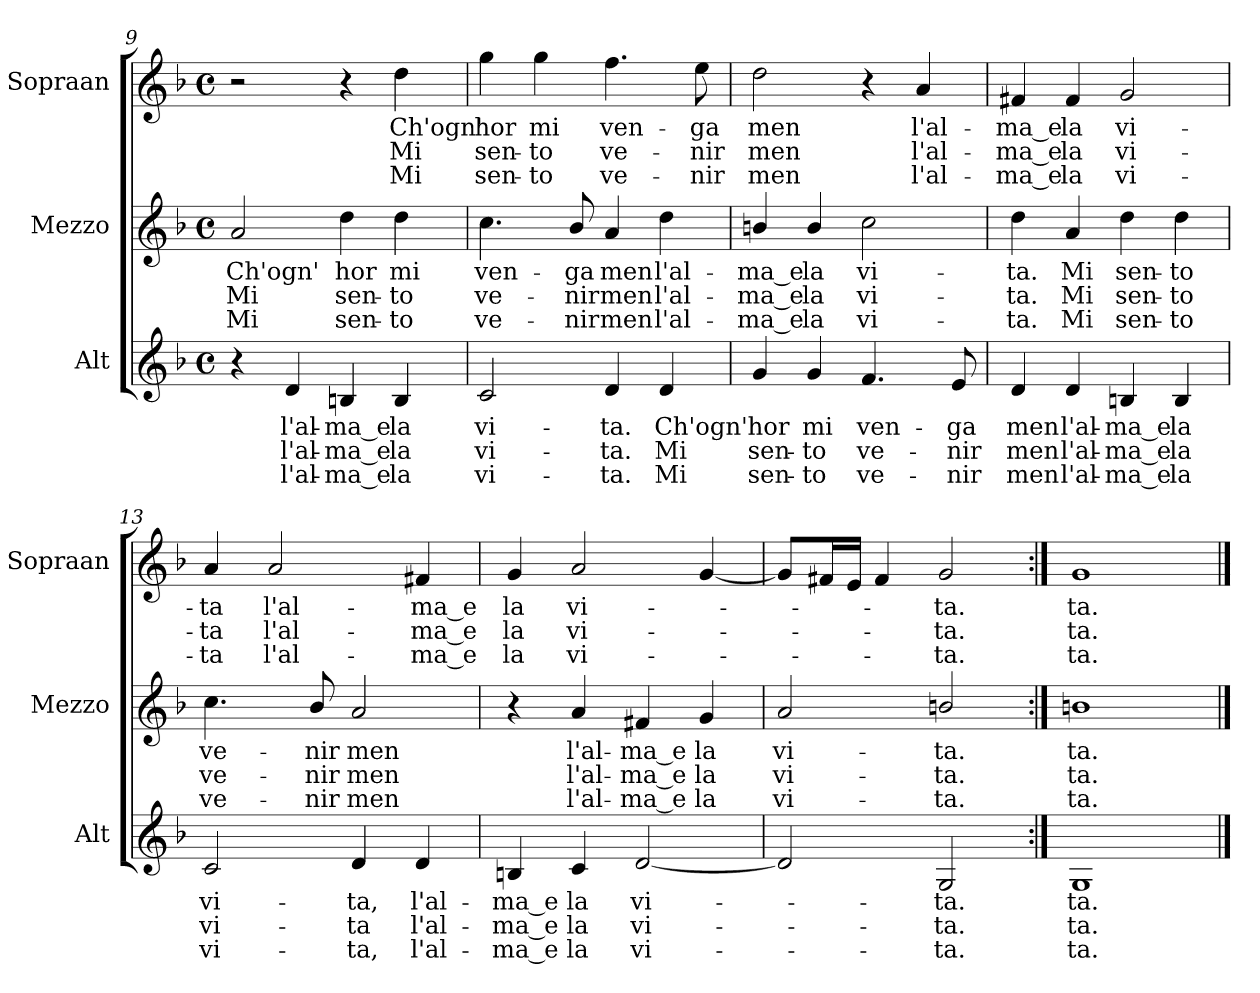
**kern	**text	**text	**text	**kern	**text	**text	**text	**kern	**text	**text	**text
*part3	*part3	*part3	*part3	*part2	*part2	*part2	*part2	*part1	*part1	*part1	*part1
*staff3	*staff3	*staff3	*staff3	*staff2	*staff2	*staff2	*staff2	*staff1	*staff1	*staff1	*staff1
*I"Alt	*	*	*	*I"Mezzo	*	*	*	*I"Sopraan	*	*	*
*I'Alt	*	*	*	*I'Mezzo	*	*	*	*I'Sopraan	*	*	*
*clefG2	*	*	*	*clefG2	*	*	*	*clefG2	*	*	*
*k[b-]	*	*	*	*k[b-]	*	*	*	*k[b-]	*	*	*
*F:	*	*	*	*F:	*	*	*	*F:	*	*	*
*M4/4	*	*	*	*M4/4	*	*	*	*M4/4	*	*	*
*met(c)	*	*	*	*met(c)	*	*	*	*met(c)	*	*	*
=9	=9	=9	=9	=9	=9	=9	=9	=9	=9	=9	=9
!	!	!	!	!	!LO:LY:b	!LO:LY:b	!LO:LY:b	!	!	!	!
4r	.	.	.	2a/	Ch'ogn'	Mi	Mi	2r	.	.	.
!	!LO:LY:b	!LO:LY:b	!LO:LY:b	!	!	!	!	!	!	!	!
4d/	l'al-	l'al-	l'al-	.	.	.	.	.	.	.	.
!	!LO:LY:b	!LO:LY:b	!LO:LY:b	!	!LO:LY:b	!LO:LY:b	!LO:LY:b	!	!	!	!
4Bn/	-ma_e	-ma_e	-ma_e	4dd\	hor	sen-	sen-	4r	.	.	.
!	!LO:LY:b	!LO:LY:b	!LO:LY:b	!	!LO:LY:b	!LO:LY:b	!LO:LY:b	!	!LO:LY:b	!LO:LY:b	!LO:LY:b
4B/	la	la	la	4dd\	mi	-to	-to	4dd\	Ch'ogn'	Mi	Mi
=10	=10	=10	=10	=10	=10	=10	=10	=10	=10	=10	=10
!	!LO:LY:b	!LO:LY:b	!LO:LY:b	!	!LO:LY:b	!LO:LY:b	!LO:LY:b	!	!LO:LY:b	!LO:LY:b	!LO:LY:b
2c/	vi-	vi-	vi-	4.cc\	ven-	ve-	ve-	4gg\	hor	sen-	sen-
!	!	!	!	!	!	!	!	!	!LO:LY:b	!LO:LY:b	!LO:LY:b
.	.	.	.	.	.	.	.	4gg\	mi	-to	-to
!	!	!	!	!	!LO:LY:b	!LO:LY:b	!LO:LY:b	!	!	!	!
.	.	.	.	8b-/	-ga	-nir	-nir	.	.	.	.
!	!LO:LY:b	!LO:LY:b	!LO:LY:b	!	!LO:LY:b	!LO:LY:b	!LO:LY:b	!	!LO:LY:b	!LO:LY:b	!LO:LY:b
4d/	-ta.	-ta.	-ta.	4a/	men	men	men	4.ff\	ven-	ve-	ve-
!	!LO:LY:b	!LO:LY:b	!LO:LY:b	!	!LO:LY:b	!LO:LY:b	!LO:LY:b	!	!	!	!
4d/	Ch'ogn'	Mi	Mi	4dd\	l'al-	l'al-	l'al-	.	.	.	.
!	!	!	!	!	!	!	!	!	!LO:LY:b	!LO:LY:b	!LO:LY:b
.	.	.	.	.	.	.	.	8ee\	-ga	-nir	-nir
!!LO:PB:g=z
=11	=11	=11	=11	=11	=11	=11	=11	=11	=11	=11	=11
!	!LO:LY:b	!LO:LY:b	!LO:LY:b	!	!LO:LY:b	!LO:LY:b	!LO:LY:b	!	!LO:LY:b	!LO:LY:b	!LO:LY:b
4g/	hor	sen-	sen-	4bn/	-ma_e	-ma_e	-ma_e	2dd\	men	men	men
!	!LO:LY:b	!LO:LY:b	!LO:LY:b	!	!LO:LY:b	!LO:LY:b	!LO:LY:b	!	!	!	!
4g/	mi	-to	-to	4b/	la	la	la	.	.	.	.
!	!LO:LY:b	!LO:LY:b	!LO:LY:b	!	!LO:LY:b	!LO:LY:b	!LO:LY:b	!	!	!	!
4.f/	ven-	ve-	ve-	2cc\	vi-	vi-	vi-	4r	.	.	.
!	!	!	!	!	!	!	!	!	!LO:LY:b	!LO:LY:b	!LO:LY:b
.	.	.	.	.	.	.	.	4a/	l'al-	l'al-	l'al-
!	!LO:LY:b	!LO:LY:b	!LO:LY:b	!	!	!	!	!	!	!	!
8e/	-ga	-nir	-nir	.	.	.	.	.	.	.	.
=12	=12	=12	=12	=12	=12	=12	=12	=12	=12	=12	=12
!	!LO:LY:b	!LO:LY:b	!LO:LY:b	!	!LO:LY:b	!LO:LY:b	!LO:LY:b	!	!LO:LY:b	!LO:LY:b	!LO:LY:b
4d/	men	men	men	4dd\	-ta.	-ta.	-ta.	4f#X/	-ma_e	-ma_e	-ma_e
!	!LO:LY:b	!LO:LY:b	!LO:LY:b	!	!LO:LY:b	!LO:LY:b	!LO:LY:b	!	!LO:LY:b	!LO:LY:b	!LO:LY:b
4d/	l'al-	l'al-	l'al-	4a/	Mi	Mi	Mi	4f#/	la	la	la
!	!LO:LY:b	!LO:LY:b	!LO:LY:b	!	!LO:LY:b	!LO:LY:b	!LO:LY:b	!	!LO:LY:b	!LO:LY:b	!LO:LY:b
4Bn/	-ma_e	-ma_e	-ma_e	4dd\	sen-	sen-	sen-	2g/	vi-	vi-	vi-
!	!LO:LY:b	!LO:LY:b	!LO:LY:b	!	!LO:LY:b	!LO:LY:b	!LO:LY:b	!	!	!	!
4B/	la	la	la	4dd\	-to	-to	-to	.	.	.	.
=13	=13	=13	=13	=13	=13	=13	=13	=13	=13	=13	=13
!	!LO:LY:b	!LO:LY:b	!LO:LY:b	!	!LO:LY:b	!LO:LY:b	!LO:LY:b	!	!LO:LY:b	!LO:LY:b	!LO:LY:b
2c/	vi-	vi-	vi-	4.cc\	ve-	ve-	ve-	4a/	-ta	-ta	-ta
!	!	!	!	!	!	!	!	!	!LO:LY:b	!LO:LY:b	!LO:LY:b
.	.	.	.	.	.	.	.	2a/	l'al-	l'al-	l'al-
!	!	!	!	!	!LO:LY:b	!LO:LY:b	!LO:LY:b	!	!	!	!
.	.	.	.	8b-/	-nir	-nir	-nir	.	.	.	.
!	!LO:LY:b	!LO:LY:b	!LO:LY:b	!	!LO:LY:b	!LO:LY:b	!LO:LY:b	!	!	!	!
4d/	-ta,	-ta	-ta,	2a/	men	men	men	.	.	.	.
!	!LO:LY:b	!LO:LY:b	!LO:LY:b	!	!	!	!	!	!LO:LY:b	!LO:LY:b	!LO:LY:b
4d/	l'al-	l'al-	l'al-	.	.	.	.	4f#X/	-ma_e	-ma_e	-ma_e
=14	=14	=14	=14	=14	=14	=14	=14	=14	=14	=14	=14
!	!LO:LY:b	!LO:LY:b	!LO:LY:b	!	!	!	!	!	!LO:LY:b	!LO:LY:b	!LO:LY:b
4Bn/	-ma_e	-ma_e	-ma_e	4r	.	.	.	4g/	la	la	la
!	!LO:LY:b	!LO:LY:b	!LO:LY:b	!	!LO:LY:b	!LO:LY:b	!LO:LY:b	!	!LO:LY:b	!LO:LY:b	!LO:LY:b
4c/	la	la	la	4a/	l'al-	l'al-	l'al-	2a/	vi-	vi-	vi-
!	!LO:LY:b	!LO:LY:b	!LO:LY:b	!	!LO:LY:b	!LO:LY:b	!LO:LY:b	!	!	!	!
[2d/	vi-	vi-	vi-	4f#X/	-ma_e	-ma_e	-ma_e	.	.	.	.
!	!	!	!	!	!LO:LY:b	!LO:LY:b	!LO:LY:b	!	!	!	!
.	.	.	.	4g/	la	la	la	[4g/	.	.	.
=15	=15	=15	=15	=15	=15	=15	=15	=15	=15	=15	=15
!	!	!	!	!	!LO:LY:b	!LO:LY:b	!LO:LY:b	!	!	!	!
2d/]	.	.	.	2a/	vi-	vi-	vi-	8g/L]	.	.	.
.	.	.	.	.	.	.	.	16f#X/L	.	.	.
.	.	.	.	.	.	.	.	16e/JJ	.	.	.
.	.	.	.	.	.	.	.	4f#/	.	.	.
!	!LO:LY:b	!LO:LY:b	!LO:LY:b	!	!LO:LY:b	!LO:LY:b	!LO:LY:b	!	!LO:LY:b	!LO:LY:b	!LO:LY:b
2G/	-ta.	-ta.	-ta.	2bn/	-ta.	-ta.	-ta.	2g/	-ta.	-ta.	-ta.
=16:|!	=16:|!	=16:|!	=16:|!	=16:|!	=16:|!	=16:|!	=16:|!	=16:|!	=16:|!	=16:|!	=16:|!
!	!LO:LY:b	!LO:LY:b	!LO:LY:b	!	!LO:LY:b	!LO:LY:b	!LO:LY:b	!	!LO:LY:b	!LO:LY:b	!LO:LY:b
1G	ta.	ta.	ta.	1bn	ta.	ta.	ta.	1g	ta.	ta.	ta.
==	==	==	==	==	==	==	==	==	==	==	==
*-	*-	*-	*-	*-	*-	*-	*-	*-	*-	*-	*-
